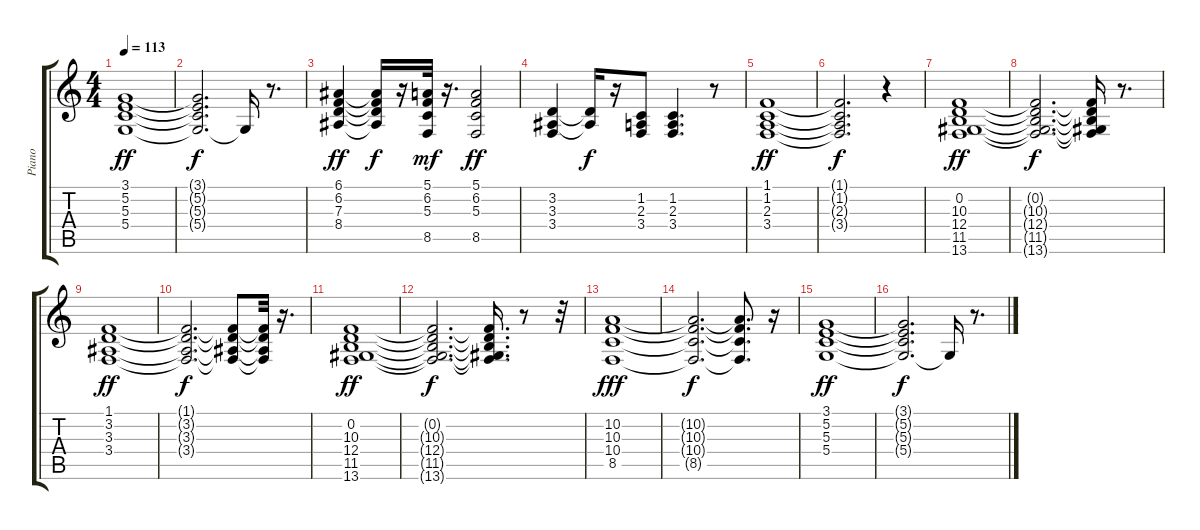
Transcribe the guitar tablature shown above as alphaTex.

\track ("Piano" "Piano") {instrument honkytonkpiano}
\staff {score tabs}
\tuning (E4 B3 G3 D3 A2 E2) {hide}
\ts (4 4)
\tempo 113
\clef g2
\ks c
(3.1 5.2 5.3 5.4).1{dy ff} |
(3.1{t} 5.2{t} 5.3{t} 5.4{t}).2{d dy f} 5.4{t}.16 r.8{d} |
(6.1 6.2 7.3 8.4).4{dy ff} (6.1{t} 6.2{t} 7.3{t} 8.4{t}).16{dy f} r.16 (5.1 6.2 5.3 8.5).32{dy mf} r.16{d} (5.1 6.2 5.3 8.5).2{dy ff} |
(3.2 3.3 3.4).4 (3.2{t} 3.3{t}).16{dy f} r.16 (1.2 2.3 3.4).8 (1.2 2.3 3.4).4{d} r.8 |
(1.1 1.2 2.3 3.4).1{dy ff} |
(1.1{t} 1.2{t} 2.3{t} 3.4{t}).2{d dy f} r.4 |
(0.2 10.3 12.4 11.5 13.6).1{dy ff} |
(0.2{t} 10.3{t} 12.4{t} 11.5{t} 13.6{t}).2{d dy f} (0.2{t} 10.3{t} 12.4{t} 11.5{t} 13.6{t}).16 r.8{d} |
(1.1 3.2 3.3 3.4).1{dy ff} |
(1.1{t} 3.2{t} 3.3{t} 3.4{t}).2{d dy f} (1.1{t} 3.2{t} 3.3{t} 3.4{t}).8 (1.1{t} 3.2{t} 3.3{t} 3.4{t}).32 r.16{d} |
(0.2 10.3 12.4 11.5 13.6).1{dy ff} |
(0.2{t} 10.3{t} 12.4{t} 11.5{t} 13.6{t}).2{d dy f} (0.2{t} 10.3{t} 12.4{t} 11.5{t} 13.6{t}).16{d} r.8 r.32 |
(10.2 10.3 10.4 8.5).1{dy fff} |
(10.2{t} 10.3{t} 10.4{t} 8.5{t}).2{d dy f} (10.2{t} 10.3{t} 10.4{t} 8.5{t}).8{d} r.16 |
(3.1 5.2 5.3 5.4).1{dy ff} |
(3.1{t} 5.2{t} 5.3{t} 5.4{t}).2{d dy f} 5.4{t}.16 r.8{d}
